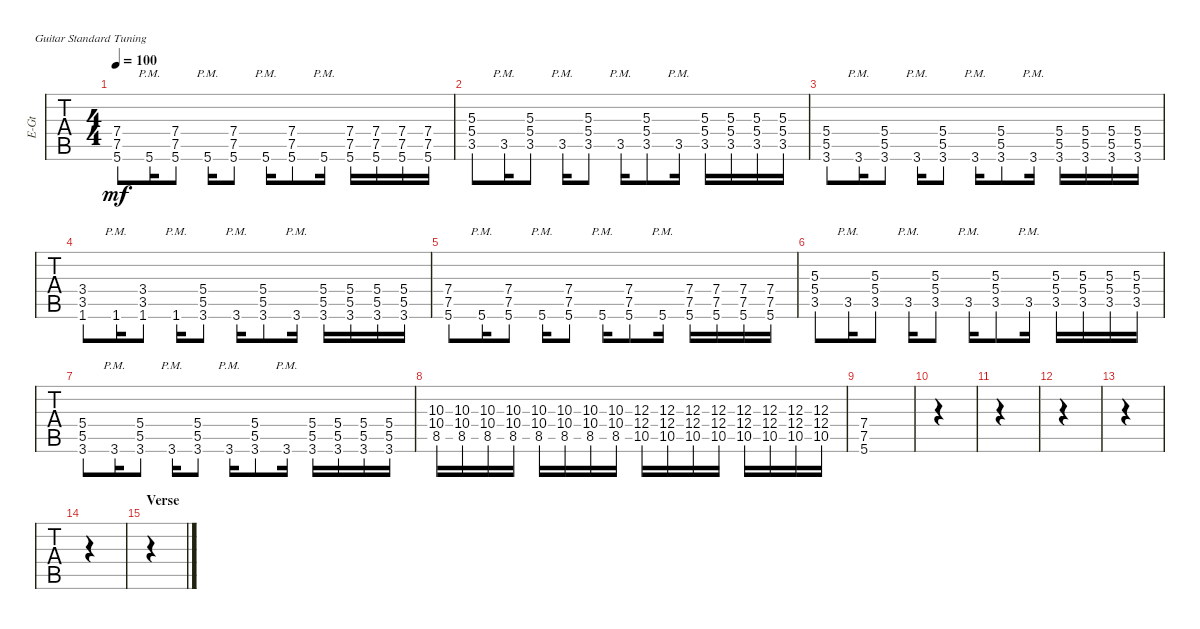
\defaultSystemsLayout 4
\bracketExtendMode groupsimilarinstruments
\otherSystemsTrackNameOrientation horizontal
\track ("David" "E-Gt") {instrument distortionguitar}
\staff {tabs}
\tuning (E4 B3 G3 D3 A2 E2)
\ts (4 4)
\tempo 100
\clef g2
\ks c
(5.6 7.5 7.4).8{dy mf} 5.6{pm}.16 (5.6 7.5 7.4).8 5.6{pm}.16 (5.6 7.4 7.5).8 5.6{pm}.16 (5.6 7.5 7.4).8 5.6{pm}.16 (5.6 7.5 7.4).16 (5.6 7.5 7.4).16 (5.6 7.5 7.4).16 (5.6 7.5 7.4).16 |
(3.5 5.4 5.3).8 3.5{pm}.16 (3.5 5.4 5.3).8 3.5{pm}.16 (3.5 5.4 5.3).8 3.5{pm}.16 (3.5 5.4 5.3).8 3.5{pm}.16 (3.5 5.4 5.3).16 (5.4 3.5 5.3).16 (5.4 3.5 5.3).16 (5.4 3.5 5.3).16 |
(3.6 5.5 5.4).8 3.6{pm}.16 (3.6 5.5 5.4).8 3.6{pm}.16 (3.6 5.5 5.4).8 3.6{pm}.16 (3.6 5.5 5.4).8 3.6{pm}.16 (3.6 5.5 5.4).16 (3.6 5.4 5.5).16 (3.6 5.4 5.5).16 (3.6 5.4 5.5).16 |
(1.6 3.5 3.4).8 1.6{pm}.16 (1.6 3.5 3.4).8 1.6{pm}.16 (3.6 5.5 5.4).8 3.6{pm}.16 (3.6 5.5 5.4).8 3.6{pm}.16 (3.6 5.5 5.4).16 (3.6 5.5 5.4).16 (3.6 5.5 5.4).16 (3.6 5.5 5.4).16 |
(5.6 7.5 7.4).8 5.6{pm}.16 (5.6 7.5 7.4).8 5.6{pm}.16 (5.6 7.4 7.5).8 5.6{pm}.16 (5.6 7.5 7.4).8 5.6{pm}.16 (5.6 7.5 7.4).16 (5.6 7.5 7.4).16 (5.6 7.5 7.4).16 (5.6 7.5 7.4).16 |
(3.5 5.4 5.3).8 3.5{pm}.16 (3.5 5.4 5.3).8 3.5{pm}.16 (3.5 5.4 5.3).8 3.5{pm}.16 (3.5 5.4 5.3).8 3.5{pm}.16 (3.5 5.4 5.3).16 (5.4 3.5 5.3).16 (5.4 3.5 5.3).16 (5.4 3.5 5.3).16 |
(3.6 5.5 5.4).8 3.6{pm}.16 (3.6 5.5 5.4).8 3.6{pm}.16 (3.6 5.5 5.4).8 3.6{pm}.16 (3.6 5.5 5.4).8 3.6{pm}.16 (3.6 5.5 5.4).16 (3.6 5.4 5.5).16 (3.6 5.4 5.5).16 (3.6 5.4 5.5).16 |
(8.5 10.4 10.3).16 (8.5 10.3 10.4).16 (8.5 10.4 10.3).16 (8.5 10.4 10.3).16 (8.5 10.4 10.3).16 (8.5 10.4 10.3).16 (8.5 10.4 10.3).16 (8.5 10.4 10.3).16 (10.5 12.4 12.3).16 (10.5 12.4 12.3).16 (10.5 12.4 12.3).16 (10.5 12.4 12.3).16 (10.5 12.4 12.3).16 (10.5 12.4 12.3).16 (10.5 12.4 12.3).16 (10.5 12.4 12.3).16 |
(7.5 5.6 7.4).1 |
|
|
|
|
|
\section ("" "Verse")
